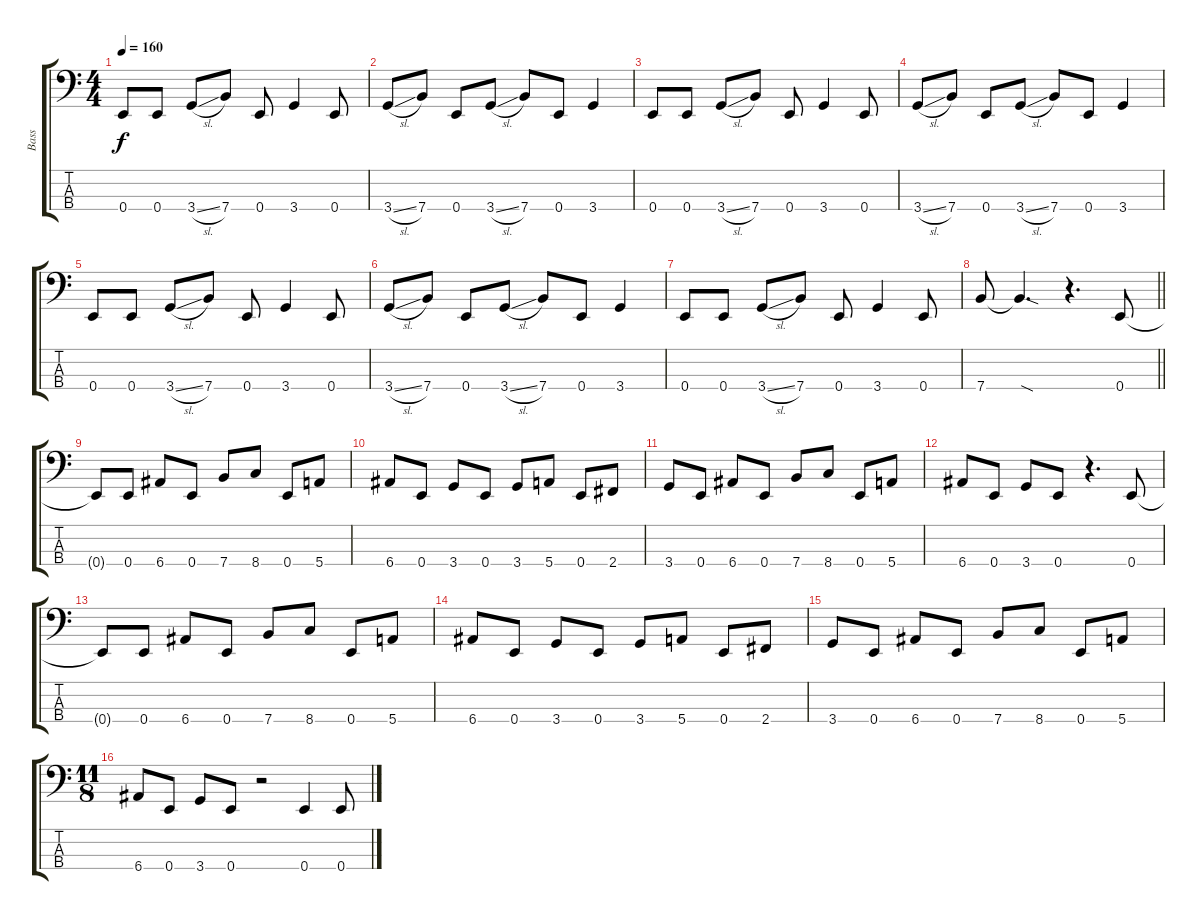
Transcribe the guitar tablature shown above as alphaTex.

\track ("Bass" "Bass") {instrument electricbasspick}
\staff {score tabs}
\tuning (G2 D2 A1 E1) {hide}
\ts (4 4)
\tempo 160
\clef f4
\ks c
0.4.8{dy f} 0.4.8 3.4{sl}.8 7.4.8 0.4.8 3.4.4 0.4.8 |
3.4{sl}.8 7.4.8 0.4.8 3.4{sl}.8 7.4.8 0.4.8 3.4.4 |
0.4.8 0.4.8 3.4{sl}.8 7.4.8 0.4.8 3.4.4 0.4.8 |
3.4{sl}.8 7.4.8 0.4.8 3.4{sl}.8 7.4.8 0.4.8 3.4.4 |
0.4.8 0.4.8 3.4{sl}.8 7.4.8 0.4.8 3.4.4 0.4.8 |
3.4{sl}.8 7.4.8 0.4.8 3.4{sl}.8 7.4.8 0.4.8 3.4.4 |
0.4.8 0.4.8 3.4{sl}.8 7.4.8 0.4.8 3.4.4 0.4.8 |
\barLineRight lightlight
7.4.8 7.4{sod t}.4{d} r.4{d} 0.4.8 |
0.4{t}.8 0.4.8 6.4.8 0.4.8 7.4.8 8.4.8 0.4.8 5.4.8 |
6.4.8 0.4.8 3.4.8 0.4.8 3.4.8 5.4.8 0.4.8 2.4.8 |
3.4.8 0.4.8 6.4.8 0.4.8 7.4.8 8.4.8 0.4.8 5.4.8 |
6.4.8 0.4.8 3.4.8 0.4.8 r.4{d} 0.4.8 |
0.4{t}.8 0.4.8 6.4.8 0.4.8 7.4.8 8.4.8 0.4.8 5.4.8 |
6.4.8 0.4.8 3.4.8 0.4.8 3.4.8 5.4.8 0.4.8 2.4.8 |
3.4.8 0.4.8 6.4.8 0.4.8 7.4.8 8.4.8 0.4.8 5.4.8 |
\ts (11 8)
6.4.8 0.4.8 3.4.8 0.4.8 r.2 0.4.4 0.4.8
